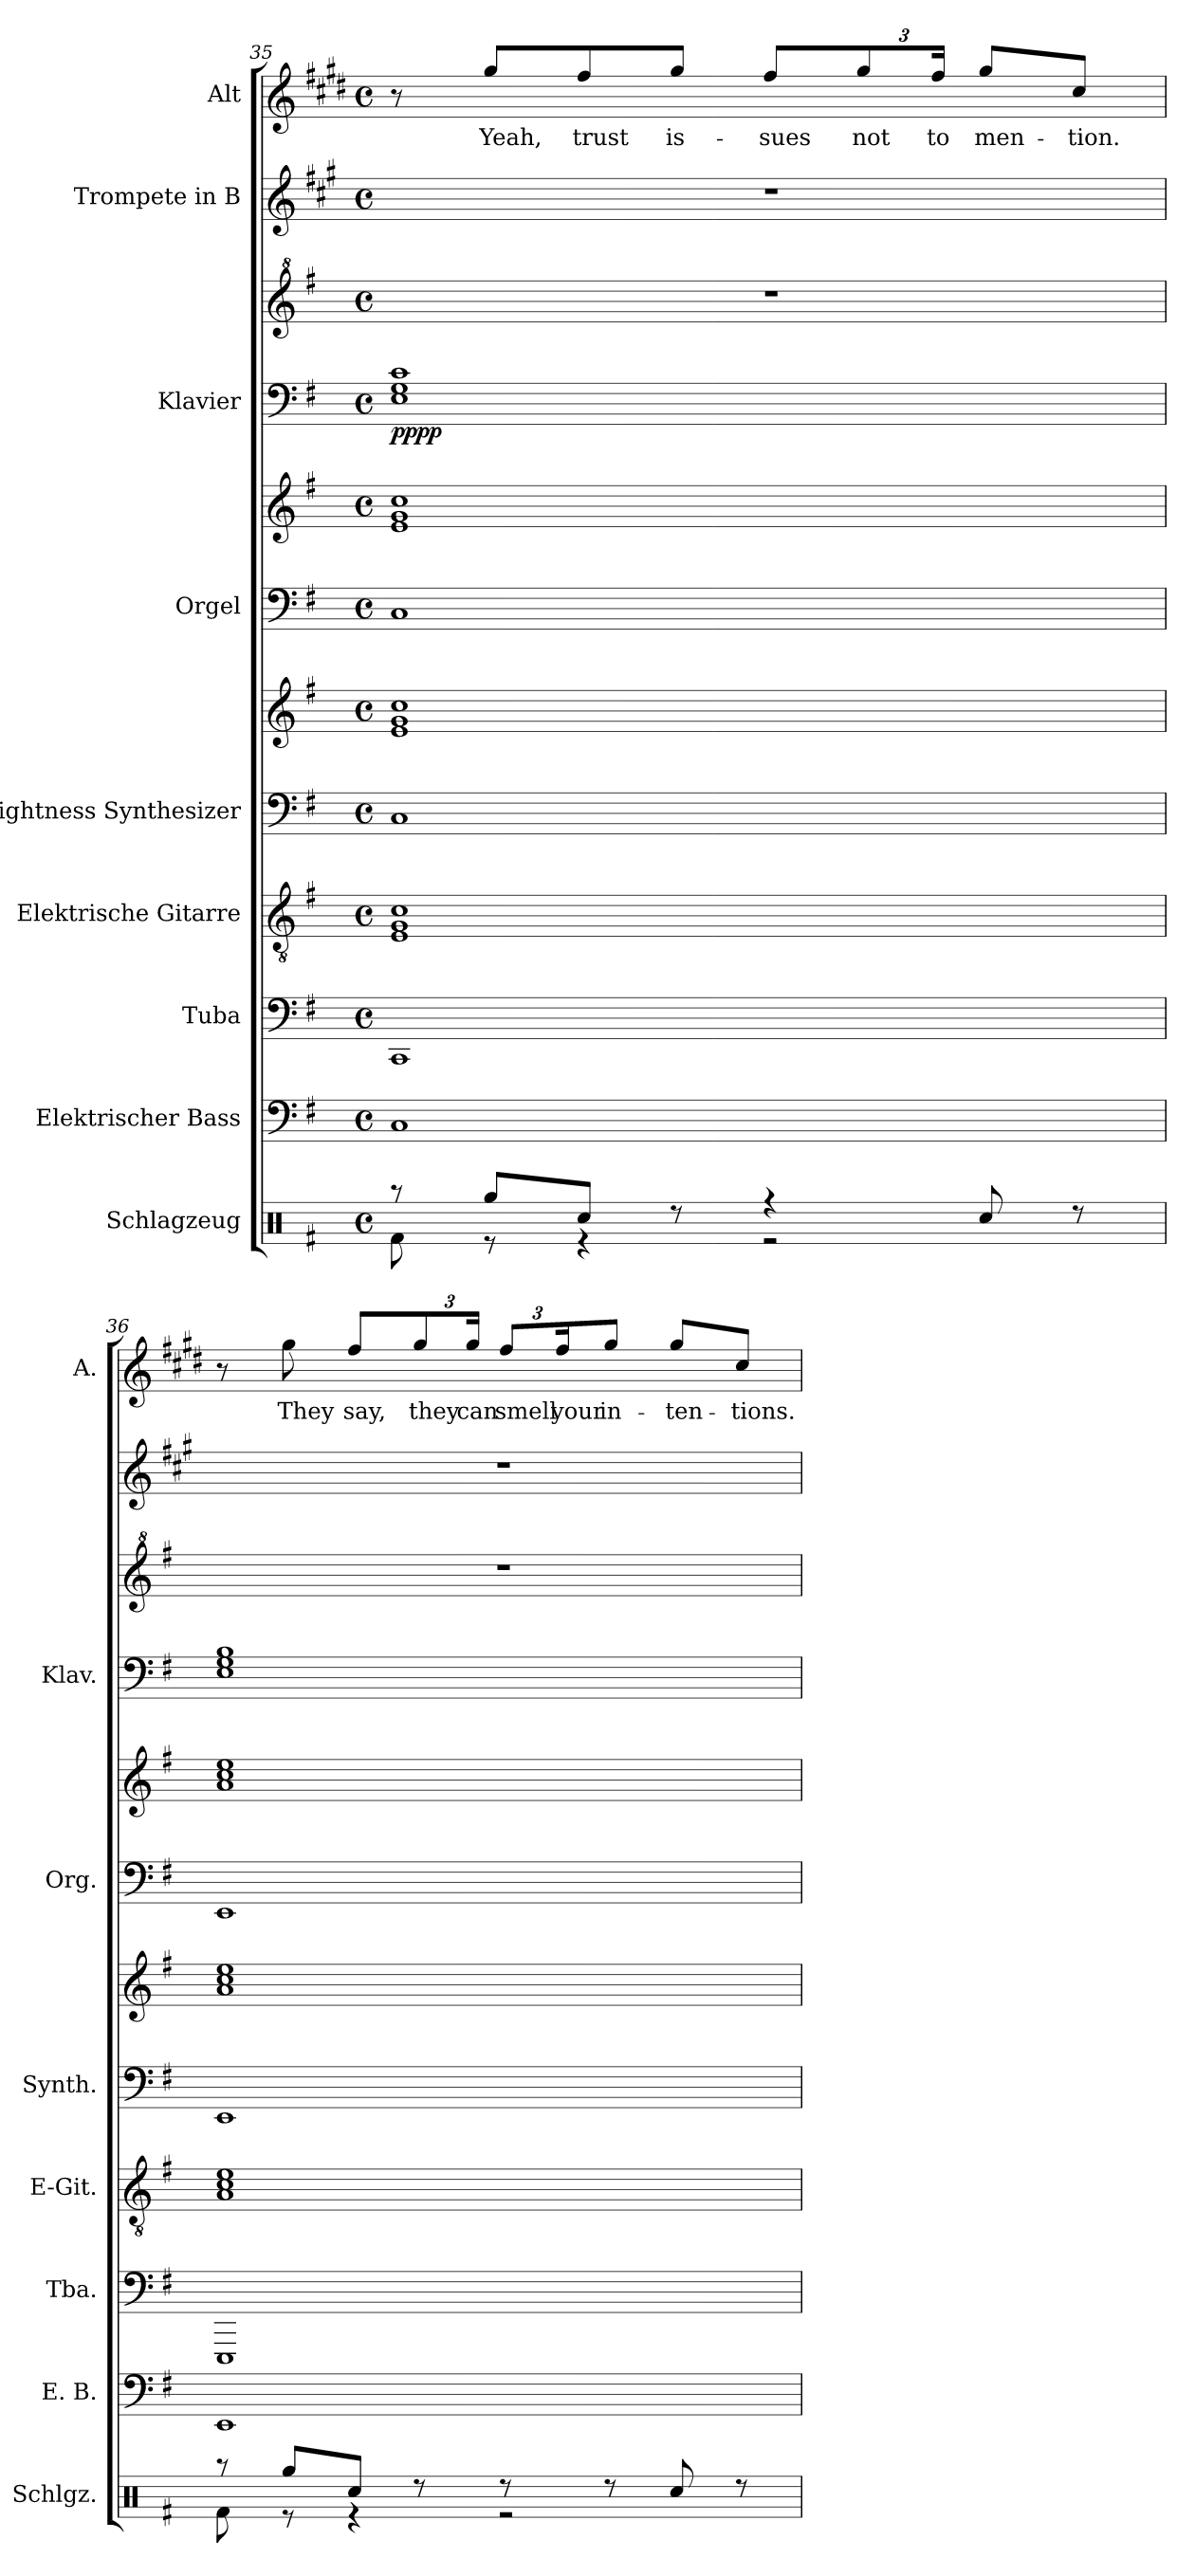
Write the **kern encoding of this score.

**kern	**kern	**kern	**kern	**kern	**kern	**kern	**kern	**kern	**kern	**dynam	**kern	**kern	**text
*part9	*part8	*part7	*part6	*part5	*part5	*part4	*part4	*part3	*part3	*part3	*part2	*part1	*part1
*staff12	*staff11	*staff10	*staff9	*staff8	*staff7	*staff6	*staff5	*staff4	*staff3	*staff3/4	*staff2	*staff1	*staff1
*I"Schlagzeug	*I"Elektrischer Bass	*I"Tuba	*I"Elektrische Gitarre	*I"Brightness Synthesizer	*	*I"Orgel	*	*I"Klavier	*	*	*I"Trompete in B	*I"Alt	*
*I'Schlgz.	*I'E. B.	*I'Tba.	*I'E-Git.	*I'Synth.	*	*I'Org.	*	*I'Klav.	*	*	*	*I'A.	*
*clefX	*clefF4	*clefF4	*clefGv2	*clefF4	*clefG2	*clefF4	*clefG2	*clefF4	*clefG^2	*	*clefG2	*clefG2	*
*	*ITrd7c12	*	*	*	*	*	*	*	*	*	*ITrd1c2	*ITrd5c9	*
*k[f#]	*k[f#]	*k[f#]	*k[f#]	*k[f#]	*k[f#]	*k[f#]	*k[f#]	*k[f#]	*k[f#]	*	*k[f#]	*k[f#]	*
*M4/4	*M4/4	*M4/4	*M4/4	*M4/4	*M4/4	*M4/4	*M4/4	*M4/4	*M4/4	*	*M4/4	*M4/4	*
*met(c)	*met(c)	*met(c)	*met(c)	*met(c)	*met(c)	*met(c)	*met(c)	*met(c)	*met(c)	*	*met(c)	*met(c)	*
=35	=35	=35	=35	=35	=35	=35	=35	=35	=35	=35	=35	=35	=35
*^	*	*	*	*	*	*	*	*	*	*	*	*	*
!	!	!	!	!	!	!	!	!	!	!	!LO:DY:b=2	!	!	!
!	!	!	!	!	!	!	!	!	!	!	!LO:DY:n=1:b	!	!	!
8r	8Rf\	1CC	1CC	1E 1G 1c	1C	1e 1g 1cc	1C	1e 1g 1cc	1E 1G 1c	1r	pp pp	1r	8r	.
!	!	!	!	!	!	!	!	!	!	!	!	!	!	!LO:LY:b
8Rgg/L	8r	.	.	.	.	.	.	.	.	.	.	.	8b/L	Yeah,
!	!	!	!	!	!	!	!	!	!	!	!	!	!	!LO:LY:b
8Rcc/J	4r	.	.	.	.	.	.	.	.	.	.	.	8a/	trust
!	!	!	!	!	!	!	!	!	!	!	!	!	!	!LO:LY:b
8r	.	.	.	.	.	.	.	.	.	.	.	.	8b/J	is-
!	!	!	!	!	!	!	!	!	!	!	!	!	!	!LO:LY:b
4r	2r	.	.	.	.	.	.	.	.	.	.	.	8a/L	-sues
*	*	*	*	*	*	*	*	*	*	*	*	*	*Xbrackettup	*
!	!	!	!	!	!	!	!	!	!	!	!	!	!	!LO:LY:b
.	.	.	.	.	.	.	.	.	.	.	.	.	12b/	not
!	!	!	!	!	!	!	!	!	!	!	!	!	!	!LO:LY:b
.	.	.	.	.	.	.	.	.	.	.	.	.	24a/Jk	to
!	!	!	!	!	!	!	!	!	!	!	!	!	!	!LO:LY:b
8Rcc/	.	.	.	.	.	.	.	.	.	.	.	.	8b/L	men-
!	!	!	!	!	!	!	!	!	!	!	!	!	!	!LO:LY:b
8r	.	.	.	.	.	.	.	.	.	.	.	.	8e/J	-tion.
!!LO:PB:g=z
=36	=36	=36	=36	=36	=36	=36	=36	=36	=36	=36	=36	=36	=36	=36
8r	8Rf\	1EEE	1EEE	1A 1c 1e	1EE	1a 1cc 1ee	1EE	1a 1cc 1ee	1E 1G 1B	1r	.	1r	8r	.
!	!	!	!	!	!	!	!	!	!	!	!	!	!	!LO:LY:b
8Rgg/L	8r	.	.	.	.	.	.	.	.	.	.	.	8b\	They
!	!	!	!	!	!	!	!	!	!	!	!	!	!	!LO:LY:b
8Rcc/J	4r	.	.	.	.	.	.	.	.	.	.	.	8a/L	say,
!	!	!	!	!	!	!	!	!	!	!	!	!	!	!LO:LY:b
8r	.	.	.	.	.	.	.	.	.	.	.	.	12b/	they
!	!	!	!	!	!	!	!	!	!	!	!	!	!	!LO:LY:b
.	.	.	.	.	.	.	.	.	.	.	.	.	24b/Jk	can
!	!	!	!	!	!	!	!	!	!	!	!	!	!	!LO:LY:b
8r	2r	.	.	.	.	.	.	.	.	.	.	.	12a/L	smell
!	!	!	!	!	!	!	!	!	!	!	!	!	!	!LO:LY:b
.	.	.	.	.	.	.	.	.	.	.	.	.	24a/K	your
!	!	!	!	!	!	!	!	!	!	!	!	!	!	!LO:LY:b
8r	.	.	.	.	.	.	.	.	.	.	.	.	8b/J	in-
!	!	!	!	!	!	!	!	!	!	!	!	!	!	!LO:LY:b
8Rcc/	.	.	.	.	.	.	.	.	.	.	.	.	8b/L	-ten-
!	!	!	!	!	!	!	!	!	!	!	!	!	!	!LO:LY:b
8r	.	.	.	.	.	.	.	.	.	.	.	.	8e/J	-tions.
*v	*v	*	*	*	*	*	*	*	*	*	*	*	*	*
=	=	=	=	=	=	=	=	=	=	=	=	=	=
*-	*-	*-	*-	*-	*-	*-	*-	*-	*-	*-	*-	*-	*-
